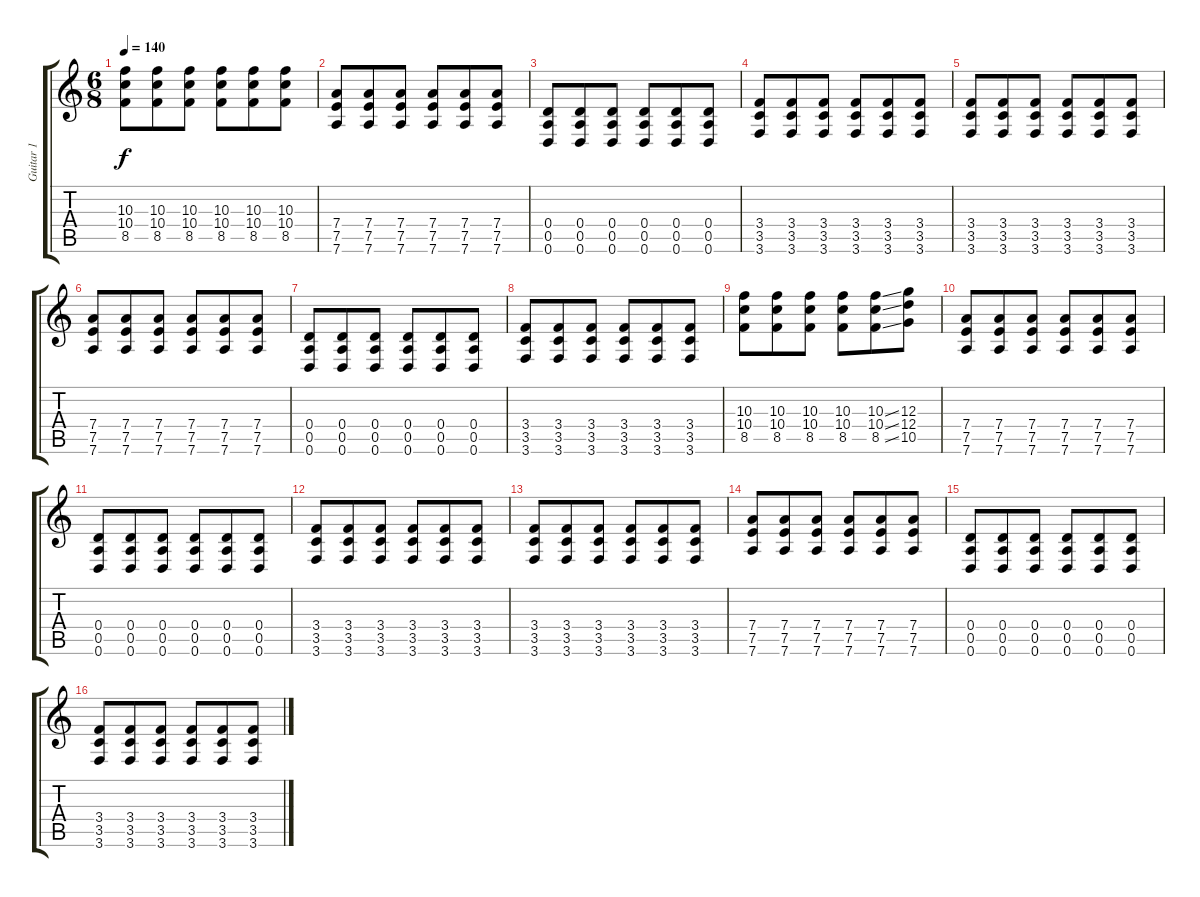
\track ("Guitar 1" "Guitar 1") {instrument distortionguitar}
\staff {score tabs}
\tuning (E4 B3 G3 D3 A2 D2) {hide}
\ts (6 8)
\tempo 140
\clef g2
\ks c
(10.3 10.4 8.5).8{dy f} (10.3 10.4 8.5).8 (10.3 10.4 8.5).8 (10.3 10.4 8.5).8 (10.3 10.4 8.5).8 (10.3 10.4 8.5).8 |
(7.4 7.5 7.6).8 (7.4 7.5 7.6).8 (7.4 7.5 7.6).8 (7.4 7.5 7.6).8 (7.4 7.5 7.6).8 (7.4 7.5 7.6).8 |
(0.4 0.5 0.6).8 (0.4 0.5 0.6).8 (0.4 0.5 0.6).8 (0.4 0.5 0.6).8 (0.4 0.5 0.6).8 (0.4 0.5 0.6).8 |
(3.4 3.5 3.6).8 (3.4 3.5 3.6).8 (3.4 3.5 3.6).8 (3.4 3.5 3.6).8 (3.4 3.5 3.6).8 (3.4 3.5 3.6).8 |
(3.4 3.5 3.6).8 (3.4 3.5 3.6).8 (3.4 3.5 3.6).8 (3.4 3.5 3.6).8 (3.4 3.5 3.6).8 (3.4 3.5 3.6).8 |
(7.4 7.5 7.6).8 (7.4 7.5 7.6).8 (7.4 7.5 7.6).8 (7.4 7.5 7.6).8 (7.4 7.5 7.6).8 (7.4 7.5 7.6).8 |
(0.4 0.5 0.6).8 (0.4 0.5 0.6).8 (0.4 0.5 0.6).8 (0.4 0.5 0.6).8 (0.4 0.5 0.6).8 (0.4 0.5 0.6).8 |
(3.4 3.5 3.6).8 (3.4 3.5 3.6).8 (3.4 3.5 3.6).8 (3.4 3.5 3.6).8 (3.4 3.5 3.6).8 (3.4 3.5 3.6).8 |
(10.3 10.4 8.5).8 (10.3 10.4 8.5).8 (10.3 10.4 8.5).8 (10.3 10.4 8.5).8 (10.3{ss} 10.4{ss} 8.5{ss}).8 (12.3 12.4 10.5).8 |
(7.4 7.5 7.6).8 (7.4 7.5 7.6).8 (7.4 7.5 7.6).8 (7.4 7.5 7.6).8 (7.4 7.5 7.6).8 (7.4 7.5 7.6).8 |
(0.4 0.5 0.6).8 (0.4 0.5 0.6).8 (0.4 0.5 0.6).8 (0.4 0.5 0.6).8 (0.4 0.5 0.6).8 (0.4 0.5 0.6).8 |
(3.4 3.5 3.6).8 (3.4 3.5 3.6).8 (3.4 3.5 3.6).8 (3.4 3.5 3.6).8 (3.4 3.5 3.6).8 (3.4 3.5 3.6).8 |
(3.4 3.5 3.6).8 (3.4 3.5 3.6).8 (3.4 3.5 3.6).8 (3.4 3.5 3.6).8 (3.4 3.5 3.6).8 (3.4 3.5 3.6).8 |
(7.4 7.5 7.6).8 (7.4 7.5 7.6).8 (7.4 7.5 7.6).8 (7.4 7.5 7.6).8 (7.4 7.5 7.6).8 (7.4 7.5 7.6).8 |
(0.4 0.5 0.6).8 (0.4 0.5 0.6).8 (0.4 0.5 0.6).8 (0.4 0.5 0.6).8 (0.4 0.5 0.6).8 (0.4 0.5 0.6).8 |
(3.4 3.5 3.6).8 (3.4 3.5 3.6).8 (3.4 3.5 3.6).8 (3.4 3.5 3.6).8 (3.4 3.5 3.6).8 (3.4 3.5 3.6).8
